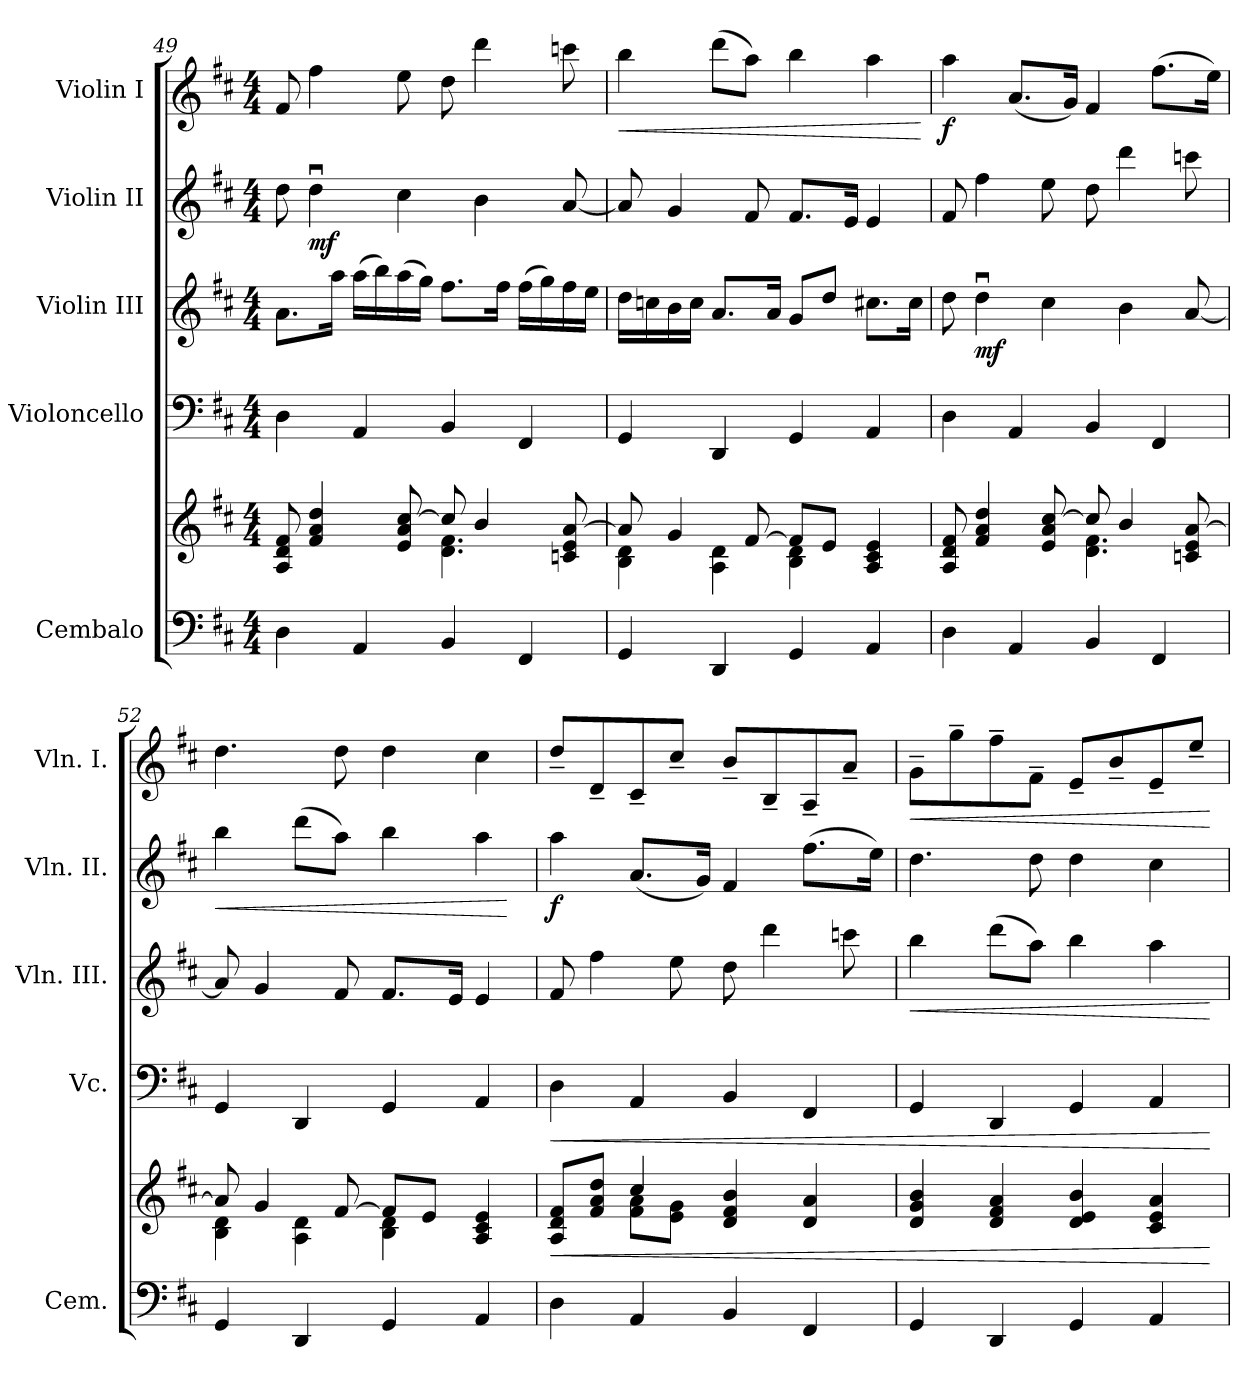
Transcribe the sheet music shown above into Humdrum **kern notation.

**kern	**kern	**dynam	**kern	**dynam	**kern	**dynam	**kern	**dynam	**kern	**dynam
*part5	*part5	*part5	*part4	*part4	*part3	*part3	*part2	*part2	*part1	*part1
*staff6	*staff5	*staff5/6	*staff4	*staff4	*staff3	*staff3	*staff2	*staff2	*staff1	*staff1
*I"Cembalo	*	*	*I"Violoncello	*	*I"Violin III	*	*I"Violin II	*	*I"Violin I	*
*I'Cem.	*	*	*I'Vc.	*	*I'Vln. III.	*	*I'Vln. II.	*	*I'Vln. I.	*
*clefF4	*clefG2	*	*clefF4	*	*clefG2	*	*clefG2	*	*clefG2	*
*k[f#c#]	*k[f#c#]	*	*k[f#c#]	*	*k[f#c#]	*	*k[f#c#]	*	*k[f#c#]	*
*M4/4	*M4/4	*	*M4/4	*	*M4/4	*	*M4/4	*	*M4/4	*
=49	=49	=49	=49	=49	=49	=49	=49	=49	=49	=49
*	*^	*	*	*	*	*	*	*	*	*
4D\	8A/ 8d/ 8f#/	2ryy	.	4D\	.	8.a\L	.	8dd\	.	8f#/	.
!	!	!	!	!	!	!	!	!	!LO:DY:b	!	!
.	4f#/ 4a/ 4dd/	.	.	.	.	.	.	4ddu\	mf	4ff#\	.
.	.	.	.	.	.	16aa\Jk	.	.	.	.	.
4AA/	.	.	.	4AA/	.	(16aa\LL	.	.	.	.	.
.	.	.	.	.	.	16bb\)	.	.	.	.	.
.	8e/ 8a/ [8cc#/	.	.	.	.	(16aa\	.	4cc#\	.	8ee\	.
.	.	.	.	.	.	16gg\JJ)	.	.	.	.	.
4BB/	8cc#/]	4.d\ 4.f#\	.	4BB/	.	8.ff#\L	.	.	.	8dd\	.
.	4b/	.	.	.	.	.	.	4b\	.	4ddd\	.
.	.	.	.	.	.	16ff#\Jk	.	.	.	.	.
4FF#/	.	.	.	4FF#/	.	(16ff#\LL	.	.	.	.	.
.	.	.	.	.	.	16gg\)	.	.	.	.	.
.	8cn/ 8e/ [8a/	8ryy	.	.	.	16ff#\	.	[8a/	.	8cccn\	.
.	.	.	.	.	.	16ee\JJ	.	.	.	.	.
=50	=50	=50	=50	=50	=50	=50	=50	=50	=50	=50	=50
!	!	!	!	!	!	!	!	!	!	!	!LO:HP:b
4GG/	8a/]	4B\ 4d\	.	4GG/	.	16dd\LL	.	8a/]	.	4bb\	<
.	.	.	.	.	.	16ccn\	.	.	.	.	.
.	4g/	.	.	.	.	16b\	.	4g/	.	.	.
.	.	.	.	.	.	16cc\JJ	.	.	.	.	.
4DD/	.	4A\ 4d\	.	4DD/	.	8.a/L	.	.	.	(8ddd\L	.
.	[8f#/	.	.	.	.	.	.	8f#/	.	8aa\J)	.
.	.	.	.	.	.	16a/Jk	.	.	.	.	.
4GG/	8f#/L]	4B\ 4d\	.	4GG/	.	8g/L	.	8.f#/L	.	4bb\	.
.	8e/J	.	.	.	.	8dd/J	.	.	.	.	.
.	.	.	.	.	.	.	.	16e/Jk	.	.	.
4AA/	4A/ 4c#/ 4e/	4ryy	.	4AA/	.	8.cc#X\L	.	4e/	.	4aa\	.
.	.	.	.	.	.	16cc#\Jk	.	.	.	.	.
*	*v	*v	*	*	*	*	*	*	*	*	*
.	.	.	.	.	.	.	.	.	.	[
!!LO:LB:g=z
=51	=51	=51	=51	=51	=51	=51	=51	=51	=51	=51
*	*^	*	*	*	*	*	*	*	*	*
!	!	!	!	!	!	!	!	!	!	!	!LO:DY:b
4D\	8A/ 8d/ 8f#/	2ryy	.	4D\	.	8dd\	.	8f#/	.	4aa\	f
!	!	!	!	!	!	!	!LO:DY:b	!	!	!	!
.	4f#/ 4a/ 4dd/	.	.	.	.	4ddu\	mf	4ff#\	.	.	.
4AA/	.	.	.	4AA/	.	.	.	.	.	(8.a/L	.
.	8e/ 8a/ [8cc#/	.	.	.	.	4cc#\	.	8ee\	.	.	.
.	.	.	.	.	.	.	.	.	.	16g/Jk)	.
4BB/	8cc#/]	4.d\ 4.f#\	.	4BB/	.	.	.	8dd\	.	4f#/	.
.	4b/	.	.	.	.	4b\	.	4ddd\	.	.	.
4FF#/	.	.	.	4FF#/	.	.	.	.	.	(8.ff#\L	.
.	8cn/ 8e/ [8a/	8ryy	.	.	.	[8a/	.	8cccn\	.	.	.
.	.	.	.	.	.	.	.	.	.	16ee\Jk)	.
=52	=52	=52	=52	=52	=52	=52	=52	=52	=52	=52	=52
!	!	!	!	!	!	!	!	!	!LO:HP:b	!	!
4GG/	8a/]	4B\ 4d\	.	4GG/	.	8a/]	.	4bb\	<	4.dd\	.
.	4g/	.	.	.	.	4g/	.	.	.	.	.
4DD/	.	4A\ 4d\	.	4DD/	.	.	.	(8ddd\L	.	.	.
.	[8f#/	.	.	.	.	8f#/	.	8aa\J)	.	8dd\	.
4GG/	8f#/L]	4B\ 4d\	.	4GG/	.	8.f#/L	.	4bb\	.	4dd\	.
.	8e/J	.	.	.	.	.	.	.	.	.	.
.	.	.	.	.	.	16e/Jk	.	.	.	.	.
4AA/	4A/ 4c#/ 4e/	4ryy	.	4AA/	.	4e/	.	4aa\	.	4cc#\	.
*	*v	*v	*	*	*	*	*	*	*	*	*
.	.	.	.	.	.	.	.	[	.	.
=53	=53	=53	=53	=53	=53	=53	=53	=53	=53	=53
!	!	!LO:HP:b	!	!LO:HP:b	!	!	!	!LO:DY:b	!	!
*	*^	*	*	*	*	*	*	*	*	*
4D\	8A/ 8d/ 8f#/L	4ryy	<	4D\	<	8f#/	.	4aa\	f	8dd~/L	.
.	8f#/ 8a/ 8dd/J	.	.	.	.	4ff#\	.	.	.	8d~/	.
4AA/	4cc#/	8f#\ 8a\L	.	4AA/	.	.	.	(8.a/L	.	8c#~/	.
.	.	8e\ 8g\J	.	.	.	8ee\	.	.	.	8cc#~/J	.
.	.	.	.	.	.	.	.	16g/Jk)	.	.	.
4BB/	4d/ 4f#/ 4b/	2ryy	.	4BB/	.	8dd\	.	4f#/	.	8b~/L	.
.	.	.	.	.	.	4ddd\	.	.	.	8B~/	.
4FF#/	4d/ 4a/	.	.	4FF#/	.	.	.	(8.ff#\L	.	8A~/	.
.	.	.	.	.	.	8cccn\	.	.	.	8a~/J	.
.	.	.	.	.	.	.	.	16ee\Jk)	.	.	.
*	*v	*v	*	*	*	*	*	*	*	*	*
=54	=54	=54	=54	=54	=54	=54	=54	=54	=54	=54
!	!	!	!	!	!	!LO:HP:b	!	!	!	!LO:HP:b
4GG/	4d/ 4g/ 4b/	.	4GG/	.	4bb\	<	4.dd\	.	8g~\L	<
.	.	.	.	.	.	.	.	.	8gg~\	.
4DD/	4d/ 4f#/ 4a/	.	4DD/	.	(8ddd\L	.	.	.	8ff#~\	.
.	.	.	.	.	8aa\J)	.	8dd\	.	8f#~\J	.
4GG/	4d/ 4e/ 4b/	.	4GG/	.	4bb\	.	4dd\	.	8e~/L	.
.	.	.	.	.	.	.	.	.	8b~/	.
4AA/	4c#/ 4e/ 4a/	.	4AA/	.	4aa\	.	4cc#\	.	8e~/	.
.	.	.	.	.	.	.	.	.	8ee~/J	.
.	.	[	.	[	.	[	.	.	.	[
=	=	=	=	=	=	=	=	=	=	=
*-	*-	*-	*-	*-	*-	*-	*-	*-	*-	*-
